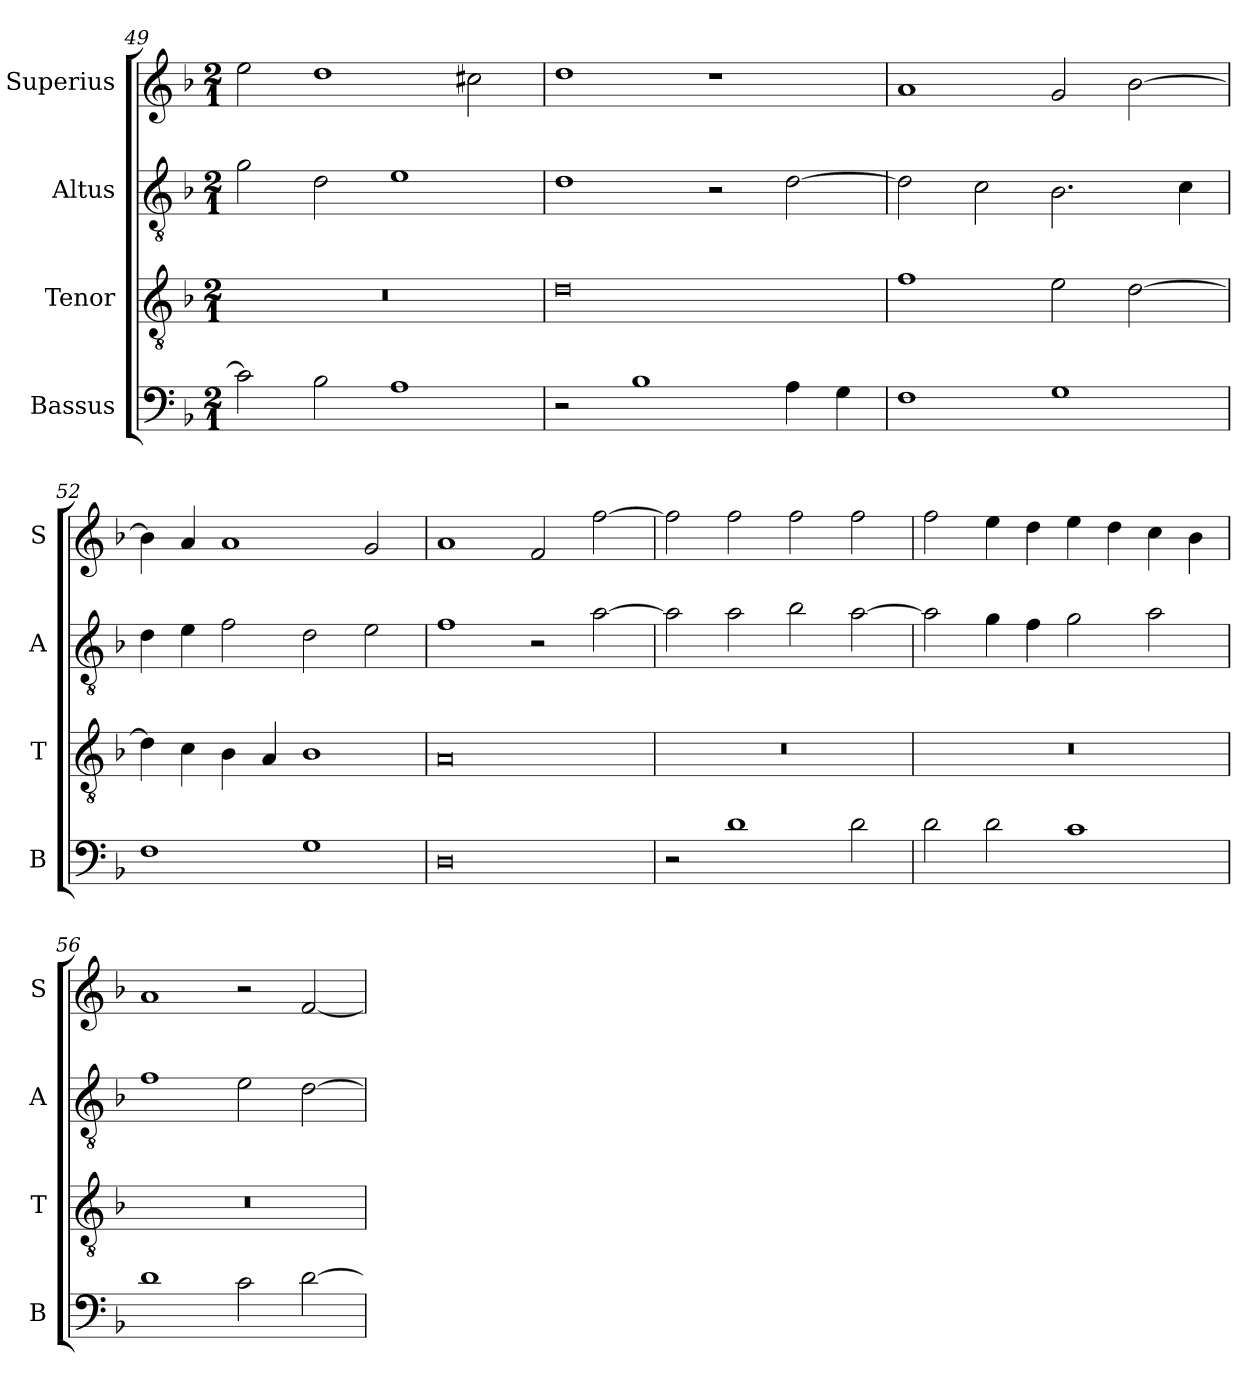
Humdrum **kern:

**kern	**kern	**kern	**kern
*part4	*part3	*part2	*part1
*staff4	*staff3	*staff2	*staff1
*I"Bassus	*I"Tenor	*I"Altus	*I"Superius
*I'B	*I'T	*I'A	*I'S
*clefF4	*clefGv2	*clefGv2	*clefG2
*k[b-]	*k[b-]	*k[b-]	*k[b-]
*F:	*F:	*F:	*F:
*M2/1	*M2/1	*M2/1	*M2/1
=49	=49	=49	=49
2c]	0r	2g	2ee
2B-	.	2d	1dd
1A	.	1e	.
.	.	.	2cc#X
=50	=50	=50	=50
2r	0d	1d	1dd
1B-	.	.	.
.	.	2r	1r
4A	.	[2d	.
4G	.	.	.
=51	=51	=51	=51
1F	1f	2d]	1a
.	.	2c	.
1G	2e	2.B-	2g
.	[2d	.	[2b-
.	.	4c	.
=52	=52	=52	=52
1F	4d]	4d	4b-]
.	4c	4e	4a
.	4B-	2f	1a
.	4A	.	.
1G	1B-	2d	.
.	.	2e	2g
=53	=53	=53	=53
0D	0A	1f	1a
.	.	2r	2f
.	.	[2a	[2ff
=54	=54	=54	=54
2r	0r	2a]	2ff]
1d	.	2a	2ff
.	.	2b-	2ff
2d	.	[2a	2ff
=55	=55	=55	=55
2d	0r	2a]	2ff
2d	.	4g	4ee
.	.	4f	4dd
1c	.	2g	4ee
.	.	.	4dd
.	.	2a	4cc
.	.	.	4b-
=56	=56	=56	=56
1d	0r	1f	1a
2c	.	2e	2r
[2d	.	[2d	[2f
=	=	=	=
*-	*-	*-	*-
